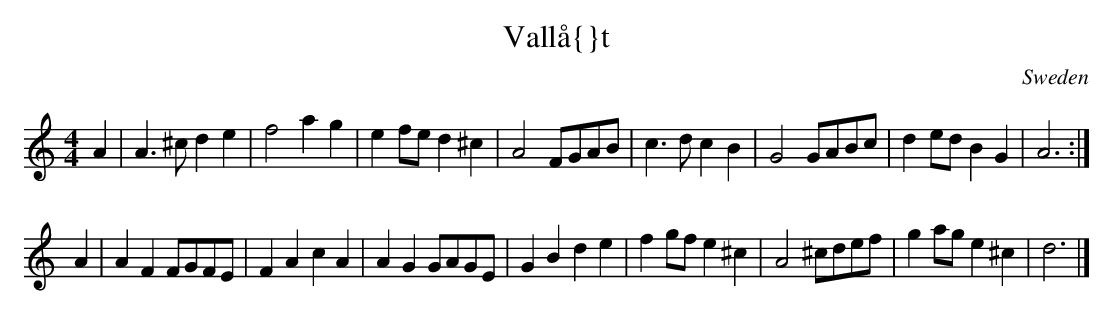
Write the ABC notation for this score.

X:1
T:Vall\aa{}t
O:Sweden
M:4/4
K:Am
A2 | A3^c d2e2 | f4 a2g2 | e2fe d2^c2 | A4 \
FGAB | c3d c2B2 | G4 GABc | d2ed B2G2 | A6 :|
A2 | \
A2F2 FGFE | F2A2 c2A2 | A2G2 GAGE | G2B2 d2e2 |\
f2gf e2^c2 | A4 ^cdef | g2ag e2^c2 | d6 |]
